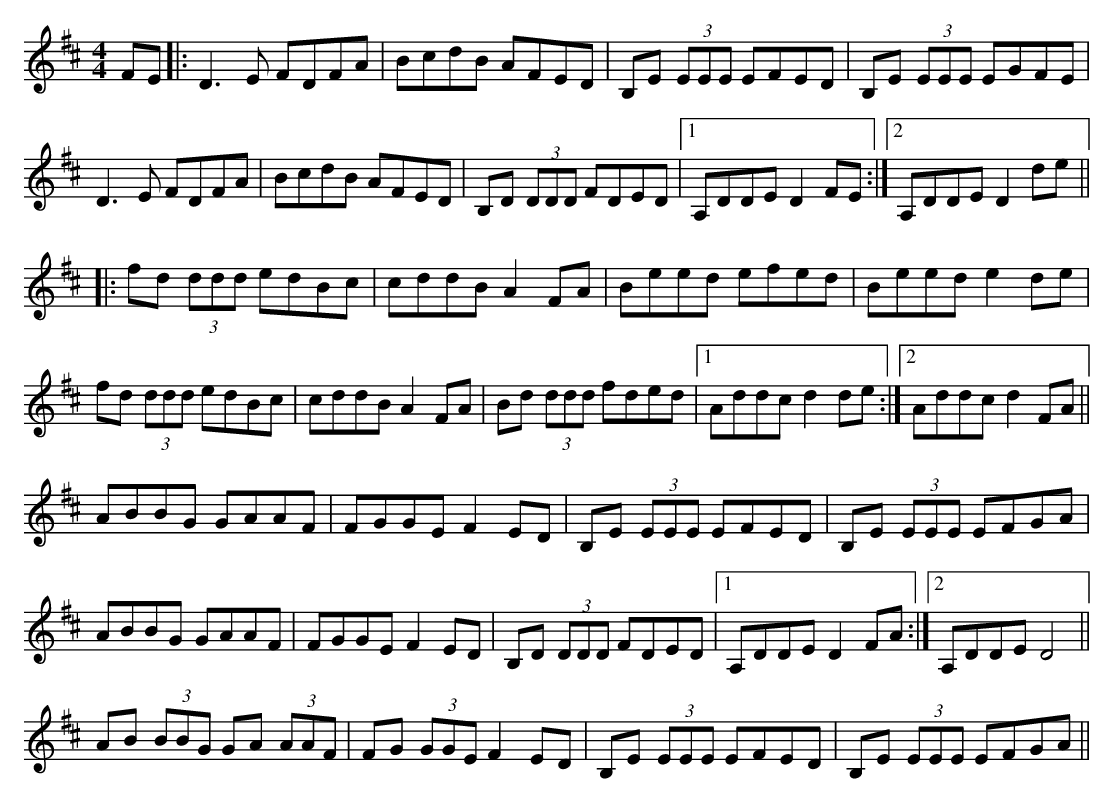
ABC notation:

X:1
M:4/4
K:D
FE|:D3 E FDFA|BcdB AFED|B,E (3EEE EFED|B,E (3EEE EGFE|
D3 E FDFA|BcdB AFED|B,D (3DDD FDED|1 A,DDE D2 FE:|2 A,DDE D2 de||
|:fd (3ddd edBc|cddB A2 FA|Beed efed|Beed e2 de|
fd (3ddd edBc|cddB A2 FA|Bd (3ddd fded|1 Addc d2 de:|2 Addc d2 FA||
ABBG GAAF|FGGE F2 ED|B,E (3EEE EFED|B,E (3EEE EFGA|
ABBG GAAF|FGGE F2 ED|B,D (3DDD FDED|1 A,DDE D2 FA:|2 A,DDE D4||
AB (3BBG GA (3AAF|FG (3GGE F2 ED|B,E (3EEE EFED|B,E (3EEE EFGA||
